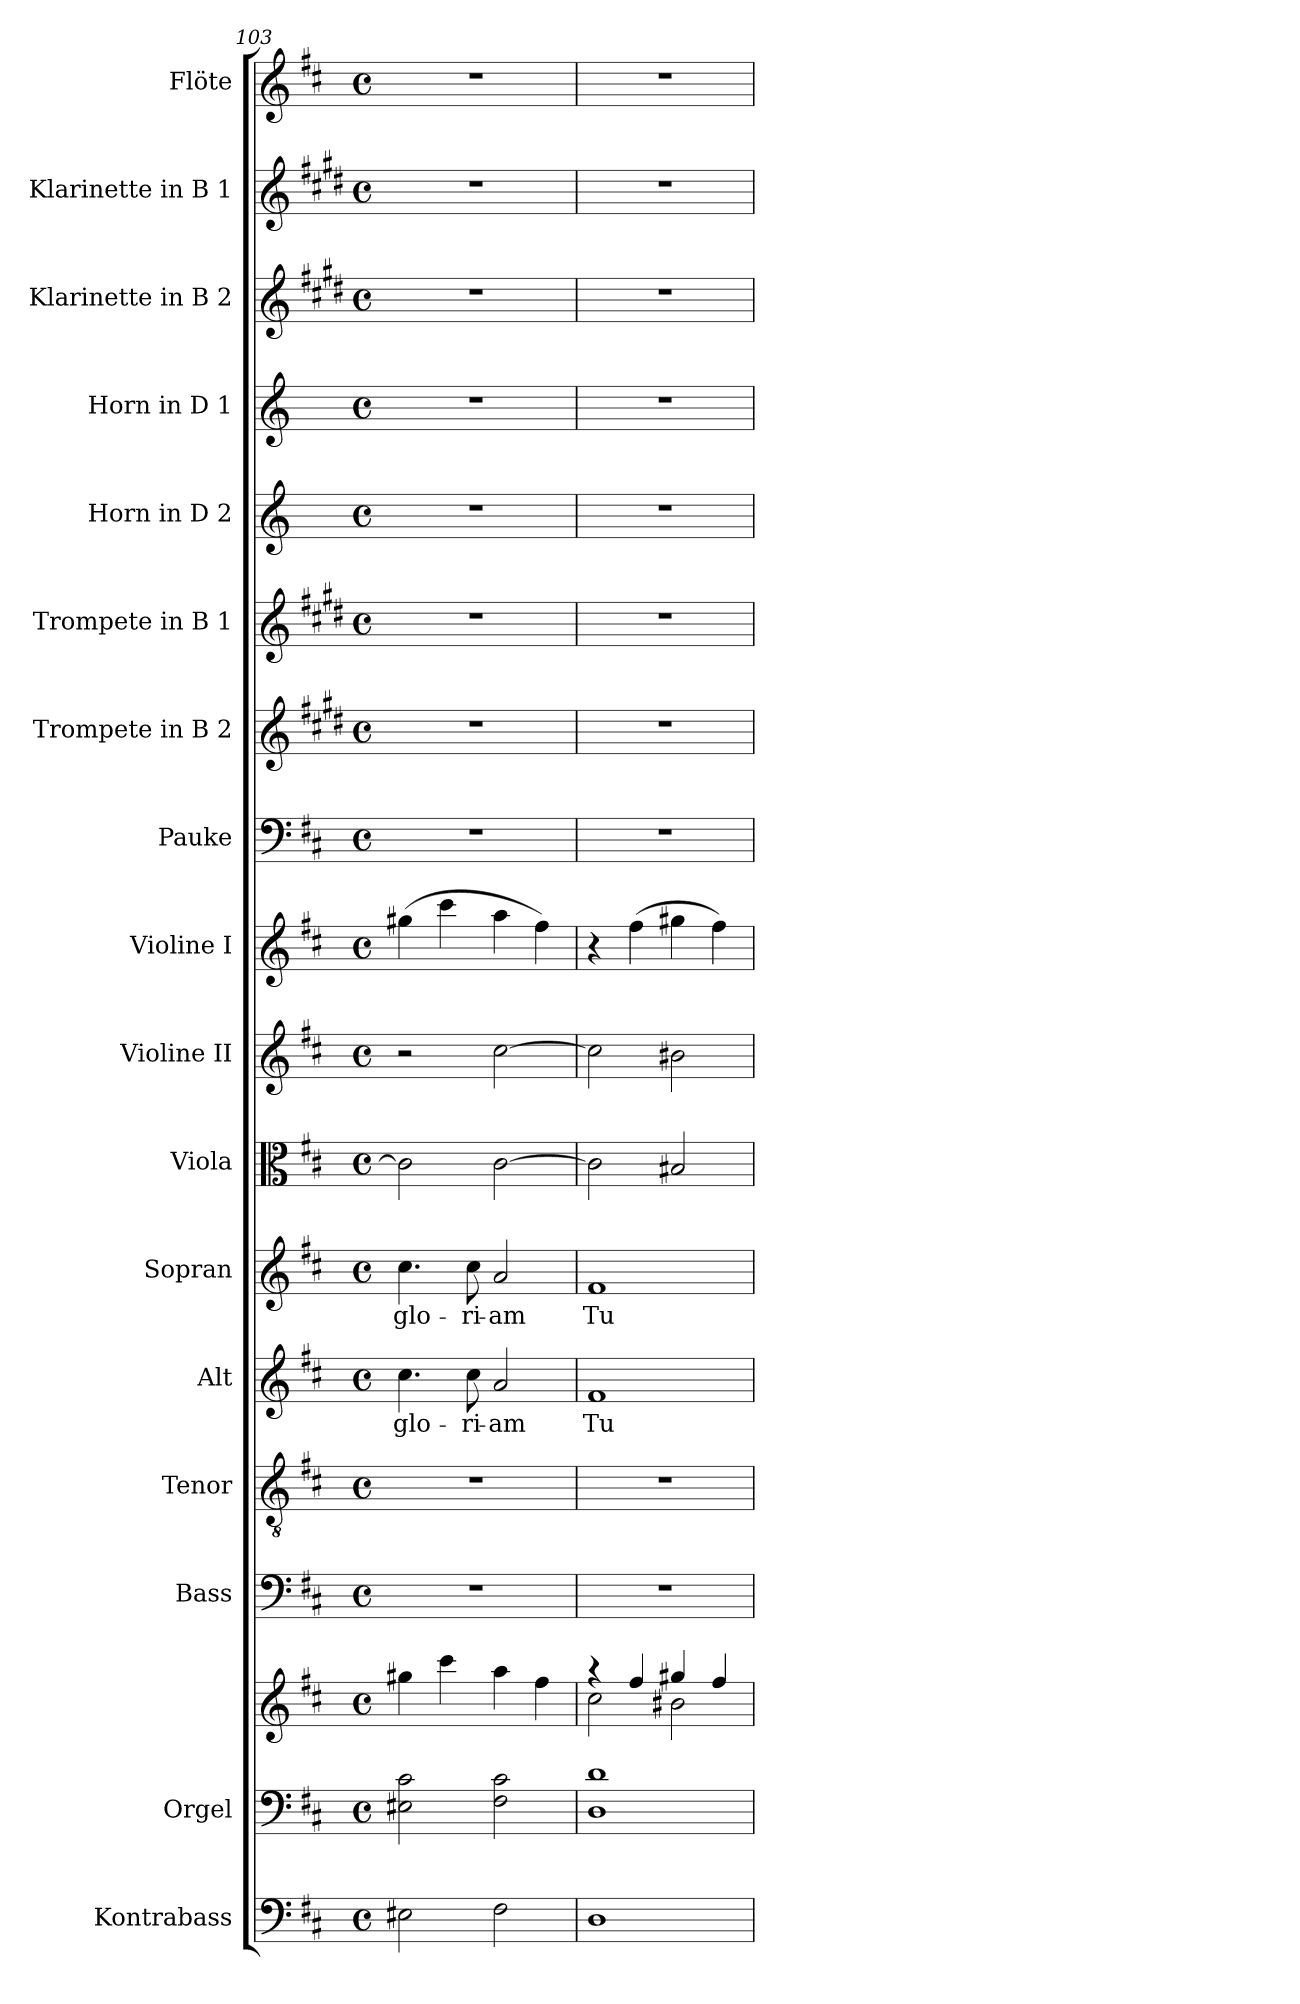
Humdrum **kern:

**kern	**kern	**kern	**kern	**kern	**kern	**text	**kern	**text	**kern	**kern	**kern	**kern	**kern	**kern	**kern	**kern	**kern	**kern	**kern
*part17	*part16	*part16	*part15	*part14	*part13	*part13	*part12	*part12	*part11	*part10	*part9	*part8	*part7	*part6	*part5	*part4	*part3	*part2	*part1
*staff18	*staff17	*staff16	*staff15	*staff14	*staff13	*staff13	*staff12	*staff12	*staff11	*staff10	*staff9	*staff8	*staff7	*staff6	*staff5	*staff4	*staff3	*staff2	*staff1
*I"Kontrabass	*I"Orgel	*	*I"Bass	*I"Tenor	*I"Alt	*	*I"Sopran	*	*I"Viola	*I"Violine II	*I"Violine I	*I"Pauke	*I"Trompete in B 2	*I"Trompete in B 1	*I"Horn in D 2	*I"Horn in D 1	*I"Klarinette in B 2	*I"Klarinette in B 1	*I"Flöte
*I'Kb.	*I'Org.	*	*I'B	*I'T	*I'A	*	*I'S	*	*I'Vla.	*I'Vl. II	*I'Vl. I	*I'Pk.	*I'Trp. 2	*I'Trp. 1	*I'Hrn. 2	*I'Hrn. 1	*I'Kl. 2	*I'Kl. 1	*I'Fl.
!!LO:PB:g=z
*clefF4	*clefF4	*clefG2	*clefF4	*clefGv2	*clefG2	*	*clefG2	*	*clefC3	*clefG2	*clefG2	*clefF4	*clefG2	*clefG2	*clefG2	*clefG2	*clefG2	*clefG2	*clefG2
*ITrd7c12	*	*	*	*	*	*	*	*	*	*	*	*	*ITrd1c2	*ITrd1c2	*ITrd-1c-2	*ITrd-1c-2	*ITrd1c2	*ITrd1c2	*
*k[f#c#]	*k[f#c#]	*k[f#c#]	*k[f#c#]	*k[f#c#]	*k[f#c#]	*	*k[f#c#]	*	*k[f#c#]	*k[f#c#]	*k[f#c#]	*k[f#c#]	*k[f#c#]	*k[f#c#]	*k[f#c#]	*k[f#c#]	*k[f#c#]	*k[f#c#]	*k[f#c#]
*D:	*D:	*D:	*D:	*D:	*D:	*	*D:	*	*D:	*D:	*D:	*D:	*D:	*D:	*D:	*D:	*D:	*D:	*D:
*M4/4	*M4/4	*M4/4	*M4/4	*M4/4	*M4/4	*	*M4/4	*	*M4/4	*M4/4	*M4/4	*M4/4	*M4/4	*M4/4	*M4/4	*M4/4	*M4/4	*M4/4	*M4/4
*met(c)	*met(c)	*met(c)	*met(c)	*met(c)	*met(c)	*	*met(c)	*	*met(c)	*met(c)	*met(c)	*met(c)	*met(c)	*met(c)	*met(c)	*met(c)	*met(c)	*met(c)	*met(c)
=103	=103	=103	=103	=103	=103	=103	=103	=103	=103	=103	=103	=103	=103	=103	=103	=103	=103	=103	=103
!	!	!	!	!	!	!LO:LY:b	!	!LO:LY:b	!	!	!	!	!	!	!	!	!	!	!
2EE#X\	2E#X\ 2c#\	4gg#X\	1r	1r	4.cc#\	glo-	4.cc#\	glo-	2c#\]	2r	(>4gg#X\	1r	1r	1r	1r	1r	1r	1r	1r
.	.	4ccc#\	.	.	.	.	.	.	.	.	4ccc#\	.	.	.	.	.	.	.	.
!	!	!	!	!	!	!LO:LY:b	!	!LO:LY:b	!	!	!	!	!	!	!	!	!	!	!
.	.	.	.	.	8cc#\	-ri-	8cc#\	-ri-	.	.	.	.	.	.	.	.	.	.	.
!	!	!	!	!	!	!LO:LY:b	!	!LO:LY:b	!	!	!	!	!	!	!	!	!	!	!
2FF#\	2F#\ 2c#\	4aa\	.	.	2a/	-am	2a/	-am	[2c#\	[2cc#\	4aa\	.	.	.	.	.	.	.	.
.	.	4ff#\	.	.	.	.	.	.	.	.	4ff#\)	.	.	.	.	.	.	.	.
=104	=104	=104	=104	=104	=104	=104	=104	=104	=104	=104	=104	=104	=104	=104	=104	=104	=104	=104	=104
*	*	*^	*	*	*	*	*	*	*	*	*	*	*	*	*	*	*	*	*
!	!	!	!	!	!	!	!LO:LY:b	!	!LO:LY:b	!	!	!	!	!	!	!	!	!	!	!
1DD	1D 1d	4raa	2cc#\	1r	1r	1f#	Tu-	1f#	Tu-	2c#\]	2cc#\]	4r	1r	1r	1r	1r	1r	1r	1r	1r
.	.	4ff#/	.	.	.	.	.	.	.	.	.	(>4ff#\	.	.	.	.	.	.	.	.
.	.	4gg#X/	2b#X\	.	.	.	.	.	.	2B#X/	2b#X\	4gg#X\	.	.	.	.	.	.	.	.
.	.	4ff#/	.	.	.	.	.	.	.	.	.	4ff#\)	.	.	.	.	.	.	.	.
*	*	*v	*v	*	*	*	*	*	*	*	*	*	*	*	*	*	*	*	*	*
=	=	=	=	=	=	=	=	=	=	=	=	=	=	=	=	=	=	=	=
*-	*-	*-	*-	*-	*-	*-	*-	*-	*-	*-	*-	*-	*-	*-	*-	*-	*-	*-	*-
